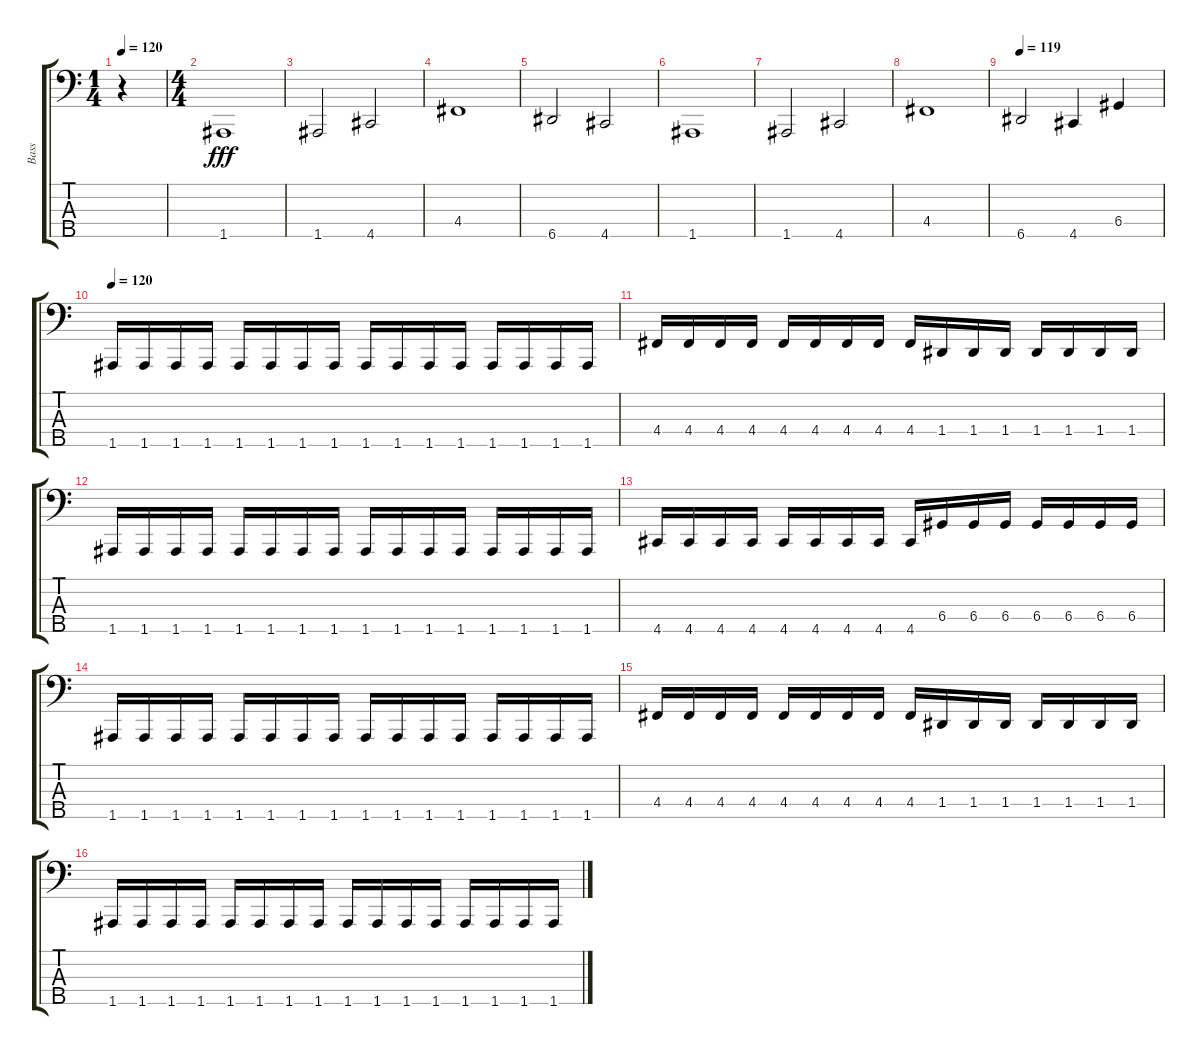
\track ("Bass" "Bass") {instrument electricbassfinger}
\staff {score tabs}
\tuning (F2 C2 G1 D1 A0) {hide}
\ts (1 4)
\tempo 120
\clef f4
\ks c
r.4{dy fff instrument electricbassfinger} |
\ts (4 4)
1.5.1 |
1.5.2 4.5.2 |
4.4.1 |
6.5.2 4.5.2 |
1.5.1 |
1.5.2 4.5.2 |
4.4.1 |
\tempo 119
6.5.2 4.5.4 6.4.4 |
\tempo 120
1.5.16 1.5.16 1.5.16 1.5.16 1.5.16 1.5.16 1.5.16 1.5.16 1.5.16 1.5.16 1.5.16 1.5.16 1.5.16 1.5.16 1.5.16 1.5.16 |
4.4.16 4.4.16 4.4.16 4.4.16 4.4.16 4.4.16 4.4.16 4.4.16 4.4.16 1.4.16 1.4.16 1.4.16 1.4.16 1.4.16 1.4.16 1.4.16 |
1.5.16 1.5.16 1.5.16 1.5.16 1.5.16 1.5.16 1.5.16 1.5.16 1.5.16 1.5.16 1.5.16 1.5.16 1.5.16 1.5.16 1.5.16 1.5.16 |
4.5.16 4.5.16 4.5.16 4.5.16 4.5.16 4.5.16 4.5.16 4.5.16 4.5.16 6.4.16 6.4.16 6.4.16 6.4.16 6.4.16 6.4.16 6.4.16 |
1.5.16 1.5.16 1.5.16 1.5.16 1.5.16 1.5.16 1.5.16 1.5.16 1.5.16 1.5.16 1.5.16 1.5.16 1.5.16 1.5.16 1.5.16 1.5.16 |
4.4.16 4.4.16 4.4.16 4.4.16 4.4.16 4.4.16 4.4.16 4.4.16 4.4.16 1.4.16 1.4.16 1.4.16 1.4.16 1.4.16 1.4.16 1.4.16 |
1.5.16 1.5.16 1.5.16 1.5.16 1.5.16 1.5.16 1.5.16 1.5.16 1.5.16 1.5.16 1.5.16 1.5.16 1.5.16 1.5.16 1.5.16 1.5.16
